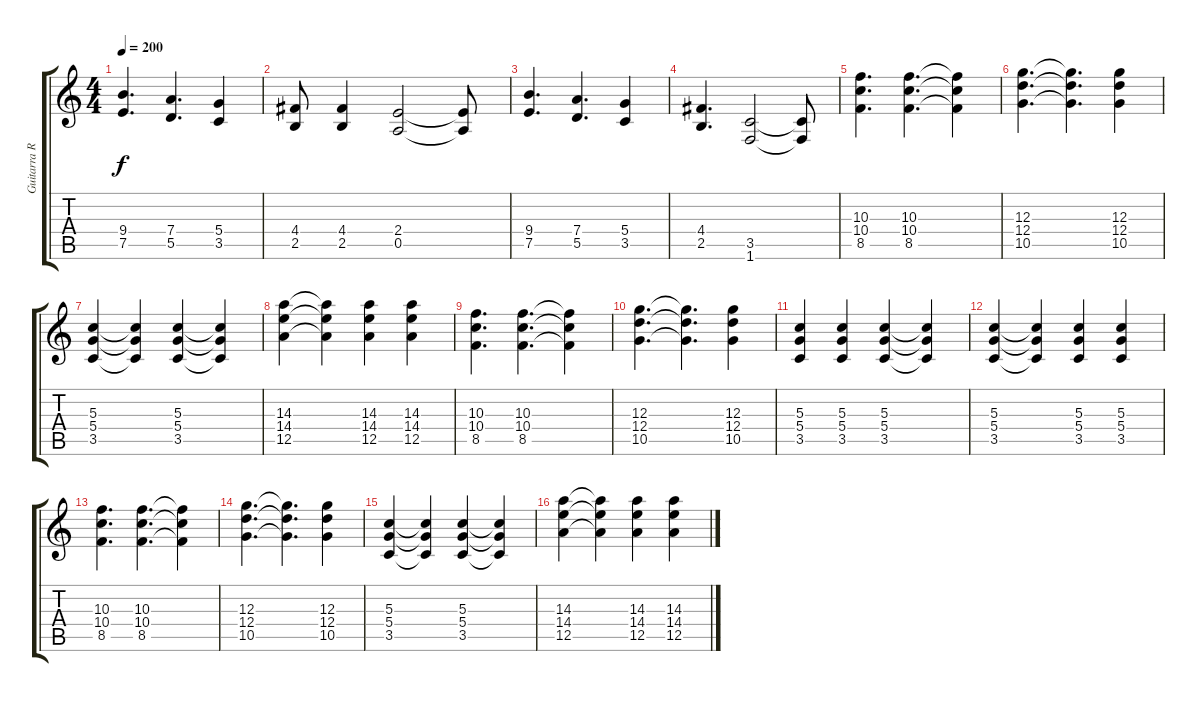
\track ("Guitarra Ritmica" "Guitarra R") {instrument distortionguitar}
\staff {score tabs}
\tuning (E4 B3 G3 D3 A2 E2) {hide}
\ts (4 4)
\tempo 200
\clef g2
\ks c
(9.4 7.5).4{d dy f} (7.4 5.5).4{d} (5.4 3.5).4 |
(4.4 2.5).8 (4.4 2.5).4 (2.4 0.5).2 (2.4{t} 0.5{t}).8 |
(9.4 7.5).4{d} (7.4 5.5).4{d} (5.4 3.5).4 |
(4.4 2.5).4{d} (3.5 1.6).2 (3.5{t} 1.6{t}).8 |
(10.3 10.4 8.5).4{d} (10.3 10.4 8.5).4{d} (10.3{t} 10.4{t} 8.5{t}).4 |
(12.3 12.4 10.5).4{d} (12.3{t} 12.4{t} 10.5{t}).4{d} (12.3 12.4 10.5).4 |
(5.3 5.4 3.5).4 (5.3{t} 5.4{t} 3.5{t}).4 (5.3 5.4 3.5).4 (5.3{t} 5.4{t} 3.5{t}).4 |
(14.3 14.4 12.5).4 (14.3{t} 14.4{t} 12.5{t}).4 (14.3 14.4 12.5).4 (14.3 14.4 12.5).4 |
(10.3 10.4 8.5).4{d} (10.3 10.4 8.5).4{d} (10.3{t} 10.4{t} 8.5{t}).4 |
(12.3 12.4 10.5).4{d} (12.3{t} 12.4{t} 10.5{t}).4{d} (12.3 12.4 10.5).4 |
(5.3 5.4 3.5).4 (5.3 5.4 3.5).4 (5.3 5.4 3.5).4 (5.3{t} 5.4{t} 3.5{t}).4 |
(5.3 5.4 3.5).4 (5.3{t} 5.4{t} 3.5{t}).4 (5.3 5.4 3.5).4 (5.3 5.4 3.5).4 |
(10.3 10.4 8.5).4{d} (10.3 10.4 8.5).4{d} (10.3{t} 10.4{t} 8.5{t}).4 |
(12.3 12.4 10.5).4{d} (12.3{t} 12.4{t} 10.5{t}).4{d} (12.3 12.4 10.5).4 |
(5.3 5.4 3.5).4 (5.3{t} 5.4{t} 3.5{t}).4 (5.3 5.4 3.5).4 (5.3{t} 5.4{t} 3.5{t}).4 |
(14.3 14.4 12.5).4 (14.3{t} 14.4{t} 12.5{t}).4 (14.3 14.4 12.5).4 (14.3 14.4 12.5).4
